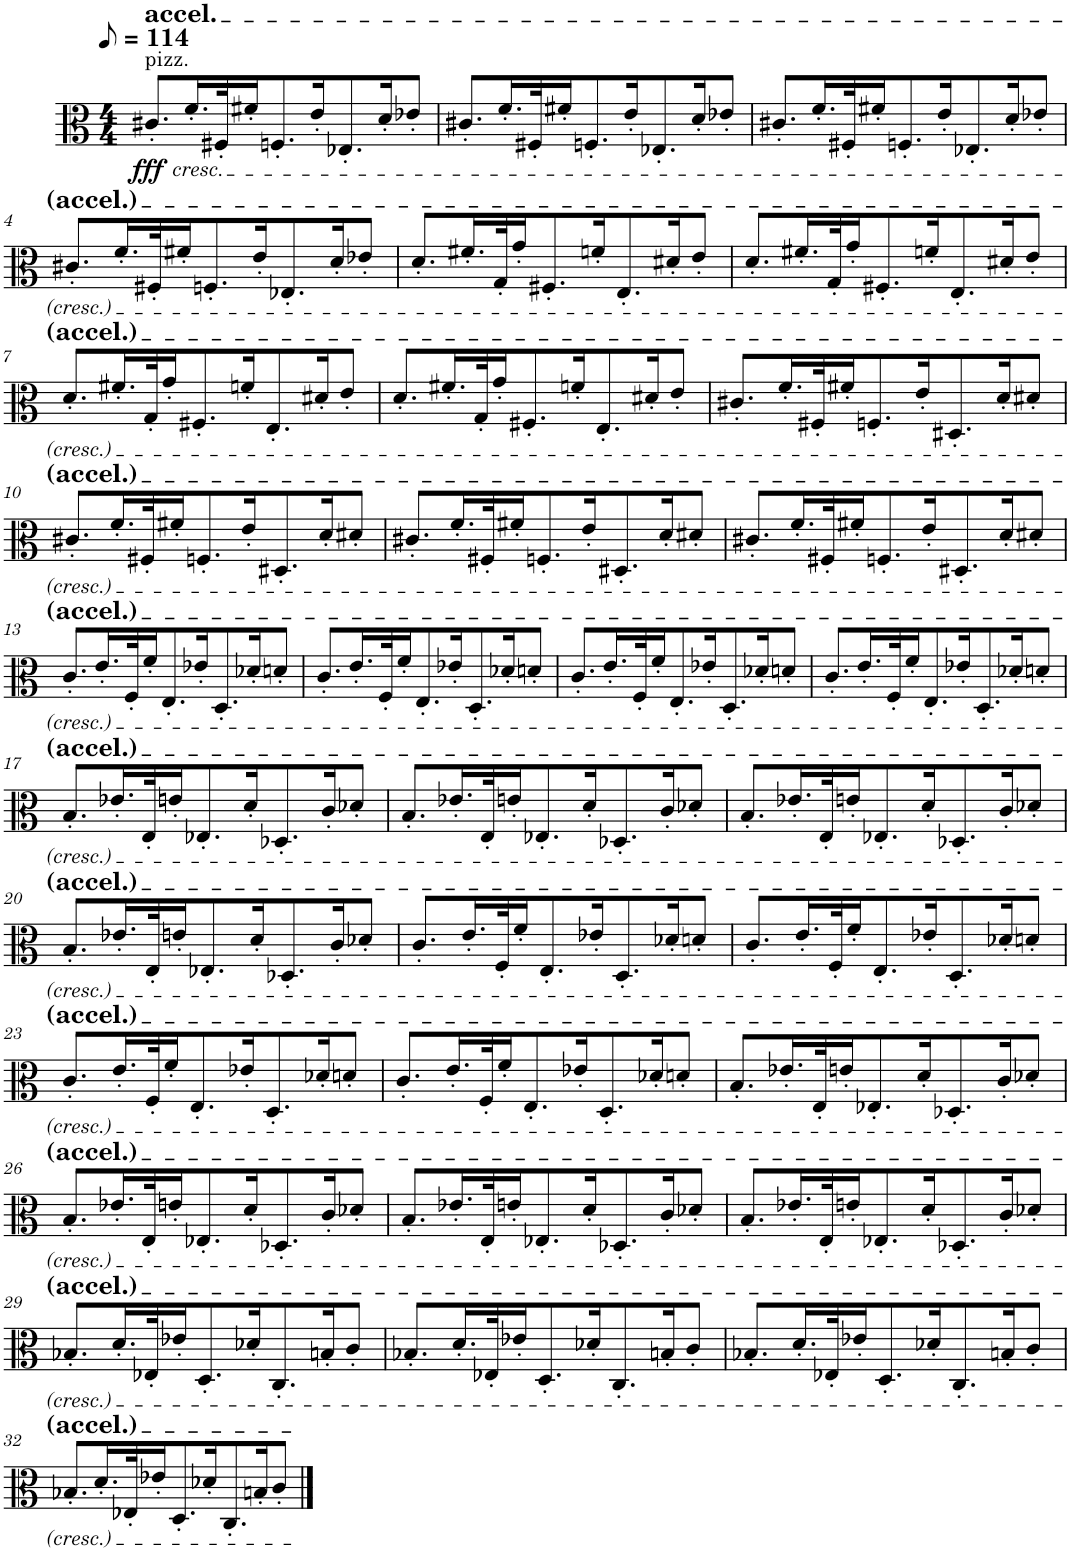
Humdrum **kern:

**kern	**dynam
*part1	*part1
*staff1	*staff1
*I"Viola	*
*I'Vla.	*
*clefC3	*
*k[]	*
*M4/4	*
*MM57	*
=1	=1
!LO:TX:a:t=pizz.	!
!LO:TX:a:t=accel.	!
!LO:TX:b:i:t=cresc.	!
!	!LO:DY:b
8.c#X'/L	fff
16.f'/L	.
32F#X'/K	.
16f#X'/J	.
8.Fn'/	.
16e'/K	.
8.E-X'/	.
16d'/K	.
8e-X'/J	.
=2	=2
8.c#X'/L	.
16.f'/L	.
32F#X'/K	.
16f#X'/J	.
8.Fn'/	.
16e'/K	.
8.E-X'/	.
16d'/K	.
8e-X'/J	.
=3	=3
8.c#X'/L	.
16.f'/L	.
32F#X'/K	.
16f#X'/J	.
8.Fn'/	.
16e'/K	.
8.E-X'/	.
16d'/K	.
8e-X'/J	.
!!LO:LB:g=z
=4	=4
8.c#X'/L	.
16.f'/L	.
32F#X'/K	.
16f#X'/J	.
8.Fn'/	.
16e'/K	.
8.E-X'/	.
16d'/K	.
8e-X'/J	.
=5	=5
8.d'/L	.
16.f#X'/L	.
32G'/K	.
16g'/J	.
8.F#X'/	.
16fn'/K	.
8.E'/	.
16d#X'/K	.
8e'/J	.
=6	=6
8.d'/L	.
16.f#X'/L	.
32G'/K	.
16g'/J	.
8.F#X'/	.
16fn'/K	.
8.E'/	.
16d#X'/K	.
8e'/J	.
!!LO:LB:g=z
=7	=7
8.d'/L	.
16.f#X'/L	.
32G'/K	.
16g'/J	.
8.F#X'/	.
16fn'/K	.
8.E'/	.
16d#X'/K	.
8e'/J	.
=8	=8
8.d'/L	.
16.f#X'/L	.
32G'/K	.
16g'/J	.
8.F#X'/	.
16fn'/K	.
8.E'/	.
16d#X'/K	.
8e'/J	.
=9	=9
8.c#X'/L	.
16.f'/L	.
32F#X'/K	.
16f#X'/J	.
8.Fn'/	.
16e'/K	.
8.D#X'/	.
16d'/K	.
8d#X'/J	.
!!LO:LB:g=z
=10	=10
8.c#X'/L	.
16.f'/L	.
32F#X'/K	.
16f#X'/J	.
8.Fn'/	.
16e'/K	.
8.D#X'/	.
16d'/K	.
8d#X'/J	.
=11	=11
8.c#X'/L	.
16.f'/L	.
32F#X'/K	.
16f#X'/J	.
8.Fn'/	.
16e'/K	.
8.D#X'/	.
16d'/K	.
8d#X'/J	.
=12	=12
8.c#X'/L	.
16.f'/L	.
32F#X'/K	.
16f#X'/J	.
8.Fn'/	.
16e'/K	.
8.D#X'/	.
16d'/K	.
8d#X'/J	.
!!LO:LB:g=z
=13	=13
8.c'/L	.
16.e'/L	.
32F'/K	.
16f'/J	.
8.E'/	.
16e-X'/K	.
8.D'/	.
16d-X'/K	.
8dn'/J	.
=14	=14
8.c'/L	.
16.e'/L	.
32F'/K	.
16f'/J	.
8.E'/	.
16e-X'/K	.
8.D'/	.
16d-X'/K	.
8dn'/J	.
=15	=15
8.c'/L	.
16.e'/L	.
32F'/K	.
16f'/J	.
8.E'/	.
16e-X'/K	.
8.D'/	.
16d-X'/K	.
8dn'/J	.
=16	=16
8.c'/L	.
16.e'/L	.
32F'/K	.
16f'/J	.
8.E'/	.
16e-X'/K	.
8.D'/	.
16d-X'/K	.
8dn'/J	.
!!LO:LB:g=z
=17	=17
8.B'/L	.
16.e-X'/L	.
32E'/K	.
16en'/J	.
8.E-X'/	.
16d'/K	.
8.D-X'/	.
16c'/K	.
8d-X'/J	.
=18	=18
8.B'/L	.
16.e-X'/L	.
32E'/K	.
16en'/J	.
8.E-X'/	.
16d'/K	.
8.D-X'/	.
16c'/K	.
8d-X'/J	.
=19	=19
8.B'/L	.
16.e-X'/L	.
32E'/K	.
16en'/J	.
8.E-X'/	.
16d'/K	.
8.D-X'/	.
16c'/K	.
8d-X'/J	.
!!LO:LB:g=z
=20	=20
8.B'/L	.
16.e-X'/L	.
32E'/K	.
16en'/J	.
8.E-X'/	.
16d'/K	.
8.D-X'/	.
16c'/K	.
8d-X'/J	.
=21	=21
8.c'/L	.
16.e'/L	.
32F'/K	.
16f'/J	.
8.E'/	.
16e-X'/K	.
8.D'/	.
16d-X'/K	.
8dn'/J	.
=22	=22
8.c'/L	.
16.e'/L	.
32F'/K	.
16f'/J	.
8.E'/	.
16e-X'/K	.
8.D'/	.
16d-X'/K	.
8dn'/J	.
!!LO:LB:g=z
=23	=23
8.c'/L	.
16.e'/L	.
32F'/K	.
16f'/J	.
8.E'/	.
16e-X'/K	.
8.D'/	.
16d-X'/K	.
8dn'/J	.
=24	=24
8.c'/L	.
16.e'/L	.
32F'/K	.
16f'/J	.
8.E'/	.
16e-X'/K	.
8.D'/	.
16d-X'/K	.
8dn'/J	.
=25	=25
8.B'/L	.
16.e-X'/L	.
32E'/K	.
16en'/J	.
8.E-X'/	.
16d'/K	.
8.D-X'/	.
16c'/K	.
8d-X'/J	.
!!LO:LB:g=z
=26	=26
8.B'/L	.
16.e-X'/L	.
32E'/K	.
16en'/J	.
8.E-X'/	.
16d'/K	.
8.D-X'/	.
16c'/K	.
8d-X'/J	.
=27	=27
8.B'/L	.
16.e-X'/L	.
32E'/K	.
16en'/J	.
8.E-X'/	.
16d'/K	.
8.D-X'/	.
16c'/K	.
8d-X'/J	.
=28	=28
8.B'/L	.
16.e-X'/L	.
32E'/K	.
16en'/J	.
8.E-X'/	.
16d'/K	.
8.D-X'/	.
16c'/K	.
8d-X'/J	.
!!LO:LB:g=z
=29	=29
8.B-X'/L	.
16.d'/L	.
32E-X'/K	.
16e-X'/J	.
8.D'/	.
16d-X'/K	.
8.C'/	.
16Bn'/K	.
8c'/J	.
=30	=30
8.B-X'/L	.
16.d'/L	.
32E-X'/K	.
16e-X'/J	.
8.D'/	.
16d-X'/K	.
8.C'/	.
16Bn'/K	.
8c'/J	.
=31	=31
8.B-X'/L	.
16.d'/L	.
32E-X'/K	.
16e-X'/J	.
8.D'/	.
16d-X'/K	.
8.C'/	.
16Bn'/K	.
8c'/J	.
!!LO:LB:g=z
=32	=32
8.B-X'/L	.
16.d'/L	.
32E-X'/K	.
16e-X'/J	.
8.D'/	.
16d-X'/K	.
8.C'/	.
16Bn'/K	.
8c'/J	.
==	==
*-	*-
